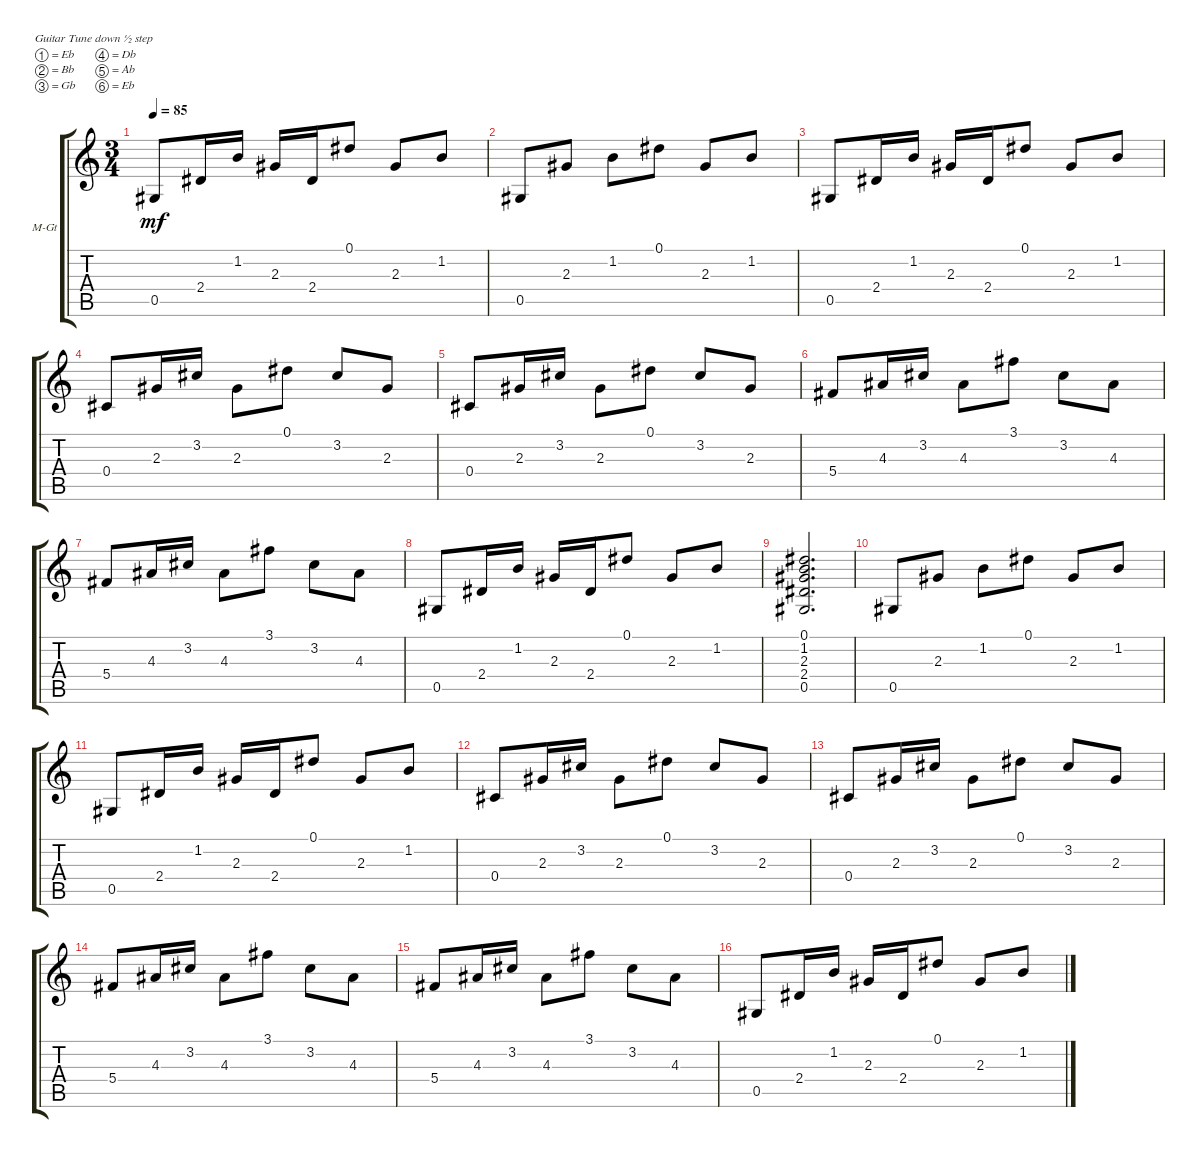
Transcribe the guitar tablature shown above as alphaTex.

\defaultSystemsLayout 4
\bracketExtendMode groupsimilarinstruments
\firstSystemTrackNameOrientation horizontal
\otherSystemsTrackNameOrientation horizontal
\track ("Main Guitar" "M-Gt") {instrument acousticguitarsteel}
\staff {score tabs}
\tuning (Eb4 Bb3 Gb3 Db3 Ab2 Eb2)
\ts (3 4)
\tempo 85
\clef g2
\ks c
0.5.8{dy mf} 2.4.16 1.2.16 2.3.16 2.4.16 0.1.8 2.3.8 1.2.8 |
0.5.8 2.3.8 1.2.8 0.1.8 2.3.8 1.2.8 |
0.5.8 2.4.16 1.2.16 2.3.16 2.4.16 0.1.8 2.3.8 1.2.8 |
0.4.8 2.3.16 3.2.16 2.3.8 0.1.8 3.2.8 2.3.8 |
0.4.8 2.3.16 3.2.16 2.3.8 0.1.8 3.2.8 2.3.8 |
5.4.8 4.3.16 3.2.16 4.3.8 3.1.8 3.2.8 4.3.8 |
5.4.8 4.3.16 3.2.16 4.3.8 3.1.8 3.2.8 4.3.8 |
0.5.8 2.4.16 1.2.16 2.3.16 2.4.16 0.1.8 2.3.8 1.2.8 |
(0.5 2.4 2.3 1.2 0.1).2{d} |
0.5.8 2.3.8 1.2.8 0.1.8 2.3.8 1.2.8 |
0.5.8 2.4.16 1.2.16 2.3.16 2.4.16 0.1.8 2.3.8 1.2.8 |
0.4.8 2.3.16 3.2.16 2.3.8 0.1.8 3.2.8 2.3.8 |
0.4.8 2.3.16 3.2.16 2.3.8 0.1.8 3.2.8 2.3.8 |
5.4.8 4.3.16 3.2.16 4.3.8 3.1.8 3.2.8 4.3.8 |
5.4.8 4.3.16 3.2.16 4.3.8 3.1.8 3.2.8 4.3.8 |
0.5.8 2.4.16 1.2.16 2.3.16 2.4.16 0.1.8 2.3.8 1.2.8
